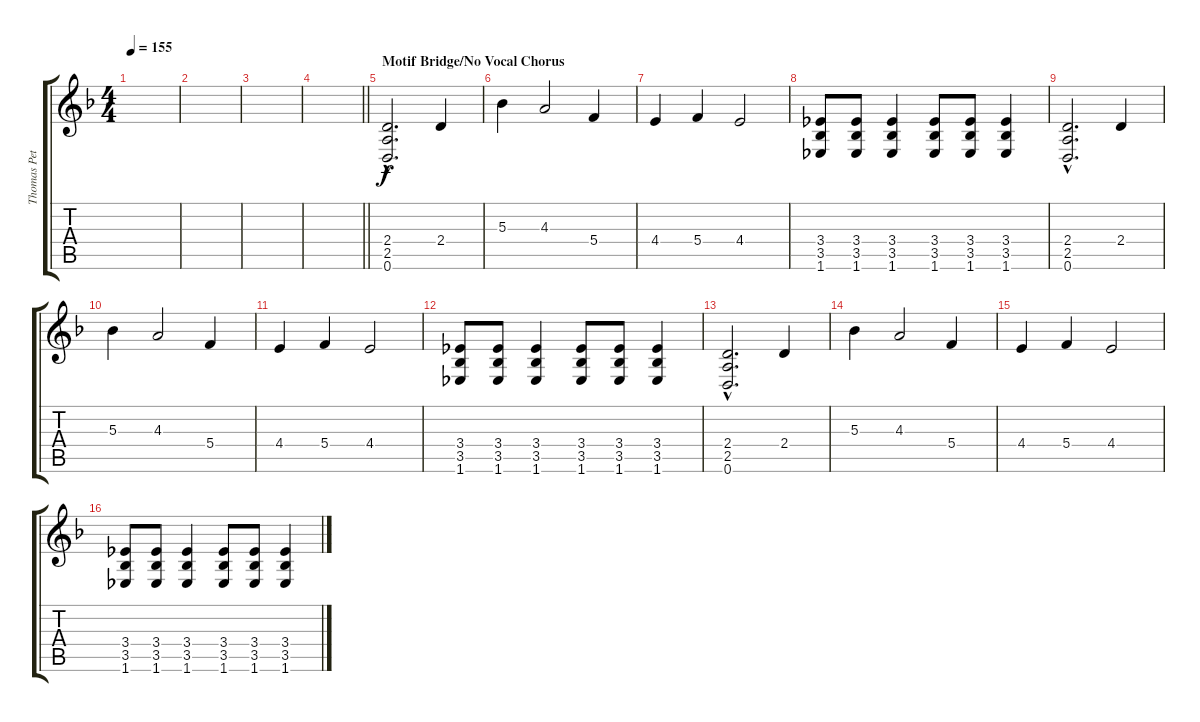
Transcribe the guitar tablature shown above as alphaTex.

\track ("Thomas Petersson" "Thomas Pet") {instrument overdrivenguitar}
\staff {score tabs}
\tuning (D4 A3 F3 C3 G2 D2) {hide}
\ts (4 4)
\tempo 155
\clef g2
\ks dminor
|
|
|
\barLineRight lightlight
|
\section ("" "Motif Bridge/No Vocal Chorus")
(2.4{hac} 2.5{hac} 0.6{hac}).2{d} 2.4.4 |
5.3.4 4.3.2 5.4.4 |
4.4.4 5.4.4 4.4.2 |
(3.4 3.5 1.6).8 (3.4 3.5 1.6).8 (3.4 3.5 1.6).4 (3.4 3.5 1.6).8 (3.4 3.5 1.6).8 (3.4 3.5 1.6).4 |
(2.4{hac} 2.5{hac} 0.6{hac}).2{d} 2.4.4 |
5.3.4 4.3.2 5.4.4 |
4.4.4 5.4.4 4.4.2 |
(3.4 3.5 1.6).8 (3.4 3.5 1.6).8 (3.4 3.5 1.6).4 (3.4 3.5 1.6).8 (3.4 3.5 1.6).8 (3.4 3.5 1.6).4 |
(2.4{hac} 2.5{hac} 0.6{hac}).2{d} 2.4.4 |
5.3.4 4.3.2 5.4.4 |
4.4.4 5.4.4 4.4.2 |
(3.4 3.5 1.6).8 (3.4 3.5 1.6).8 (3.4 3.5 1.6).4 (3.4 3.5 1.6).8 (3.4 3.5 1.6).8 (3.4 3.5 1.6).4
